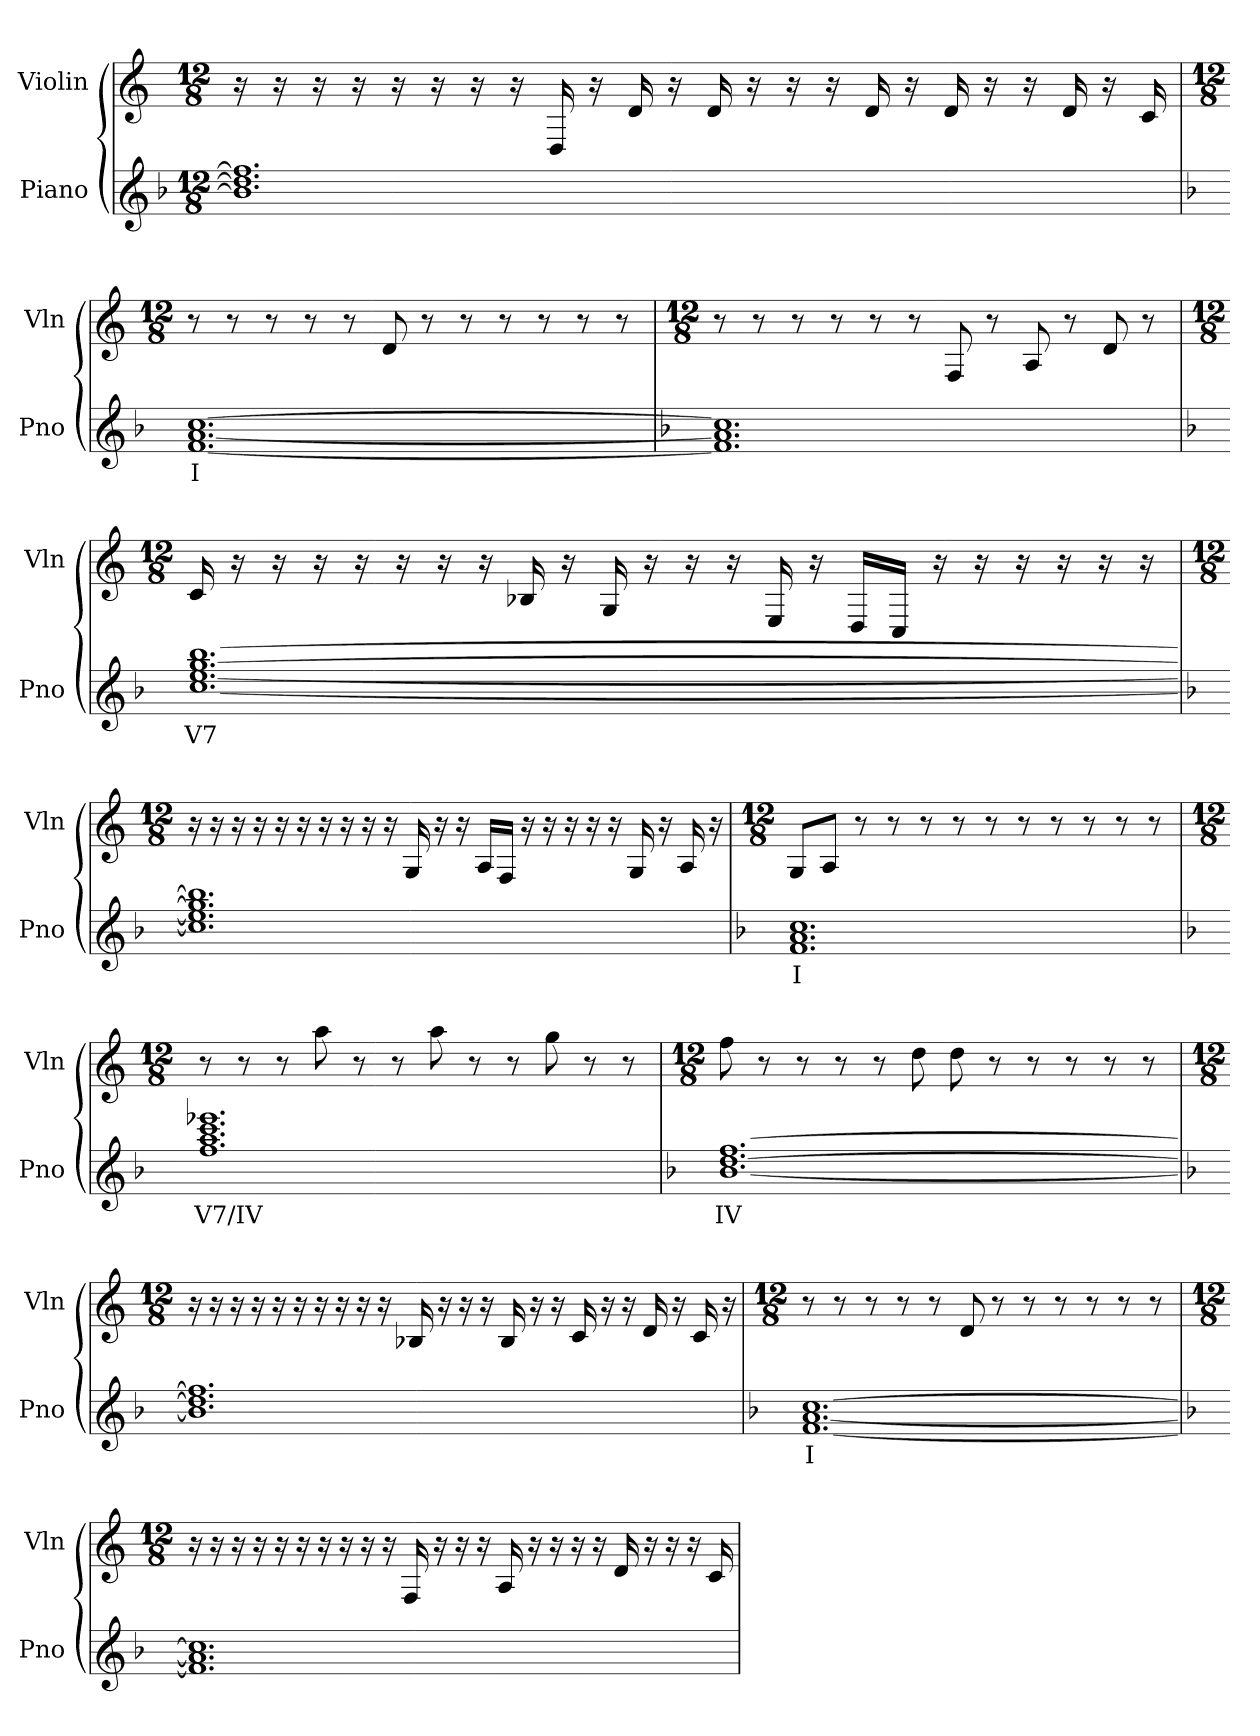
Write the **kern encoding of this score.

**kern	**text	**kern
*part2	*part2	*part1
*staff2	*staff2	*staff1
*I"Piano	*	*I"Violin
*I'Pno	*	*I'Vln
*k[b-]	*	*
*F:	*	*
*M12/8	*	*M12/8
=	=	=
1.b-] 1.dd] 1.ff]	.	16r
.	.	16r
.	.	16r
.	.	16r
.	.	16r
.	.	16r
.	.	16r
.	.	16r
.	.	16D
.	.	16r
.	.	16d
.	.	16r
.	.	16d
.	.	16r
.	.	16r
.	.	16r
.	.	16d
.	.	16r
.	.	16d
.	.	16r
.	.	16r
.	.	16d
.	.	16r
.	.	16c
=	=	=
*k[b-]	*	*
*F:	*	*
*	*	*M12/8
[1.f [1.a [1.cc	I	8r
.	.	8r
.	.	8r
.	.	8r
.	.	8r
.	.	8d
.	.	8r
.	.	8r
.	.	8r
.	.	8r
.	.	8r
.	.	8r
=	=	=
*k[b-]	*	*
*F:	*	*
*	*	*M12/8
1.f] 1.a] 1.cc]	.	8r
.	.	8r
.	.	8r
.	.	8r
.	.	8r
.	.	8r
.	.	8F
.	.	8r
.	.	8A
.	.	8r
.	.	8d
.	.	8r
=	=	=
*k[b-]	*	*
*F:	*	*
*	*	*M12/8
[1.cc [1.ee [1.gg [1.bb-	V7	16c
.	.	16r
.	.	16r
.	.	16r
.	.	16r
.	.	16r
.	.	16r
.	.	16r
.	.	16B-X
.	.	16r
.	.	16G
.	.	16r
.	.	16r
.	.	16r
.	.	16E
.	.	16r
.	.	16DLL
.	.	16CJJ
.	.	16r
.	.	16r
.	.	16r
.	.	16r
.	.	16r
.	.	16r
=	=	=
*k[b-]	*	*
*F:	*	*
*	*	*M12/8
1.cc] 1.ee] 1.gg] 1.bb-]	.	16r
.	.	16r
.	.	16r
.	.	16r
.	.	16r
.	.	16r
.	.	16r
.	.	16r
.	.	16r
.	.	16r
.	.	16G
.	.	16r
.	.	16r
.	.	16ALL
.	.	16FJJ
.	.	16r
.	.	16r
.	.	16r
.	.	16r
.	.	16r
.	.	16G
.	.	16r
.	.	16A
.	.	16r
=	=	=
*k[b-]	*	*
*F:	*	*
*	*	*M12/8
1.f 1.a 1.cc	I	8GL
.	.	8AJ
.	.	8r
.	.	8r
.	.	8r
.	.	8r
.	.	8r
.	.	8r
.	.	8r
.	.	8r
.	.	8r
.	.	8r
=	=	=
*k[b-]	*	*
*F:	*	*
*	*	*M12/8
1.ff 1.aa 1.ccc 1.eee-X	V7/IV	8r
.	.	8r
.	.	8r
.	.	8aa
.	.	8r
.	.	8r
.	.	8aa
.	.	8r
.	.	8r
.	.	8gg
.	.	8r
.	.	8r
=	=	=
*k[b-]	*	*
*F:	*	*
*	*	*M12/8
[1.b- [1.dd [1.ff	IV	8ff
.	.	8r
.	.	8r
.	.	8r
.	.	8r
.	.	8dd
.	.	8dd
.	.	8r
.	.	8r
.	.	8r
.	.	8r
.	.	8r
=	=	=
*k[b-]	*	*
*F:	*	*
*	*	*M12/8
1.b-] 1.dd] 1.ff]	.	16r
.	.	16r
.	.	16r
.	.	16r
.	.	16r
.	.	16r
.	.	16r
.	.	16r
.	.	16r
.	.	16r
.	.	16B-X
.	.	16r
.	.	16r
.	.	16r
.	.	16B-
.	.	16r
.	.	16r
.	.	16c
.	.	16r
.	.	16r
.	.	16d
.	.	16r
.	.	16c
.	.	16r
=	=	=
*k[b-]	*	*
*F:	*	*
*	*	*M12/8
[1.f [1.a [1.cc	I	8r
.	.	8r
.	.	8r
.	.	8r
.	.	8r
.	.	8d
.	.	8r
.	.	8r
.	.	8r
.	.	8r
.	.	8r
.	.	8r
=	=	=
*k[b-]	*	*
*F:	*	*
*	*	*M12/8
1.f] 1.a] 1.cc]	.	16r
.	.	16r
.	.	16r
.	.	16r
.	.	16r
.	.	16r
.	.	16r
.	.	16r
.	.	16r
.	.	16r
.	.	16F
.	.	16r
.	.	16r
.	.	16r
.	.	16A
.	.	16r
.	.	16r
.	.	16r
.	.	16r
.	.	16d
.	.	16r
.	.	16r
.	.	16r
.	.	16c
=	=	=
*-	*-	*-
